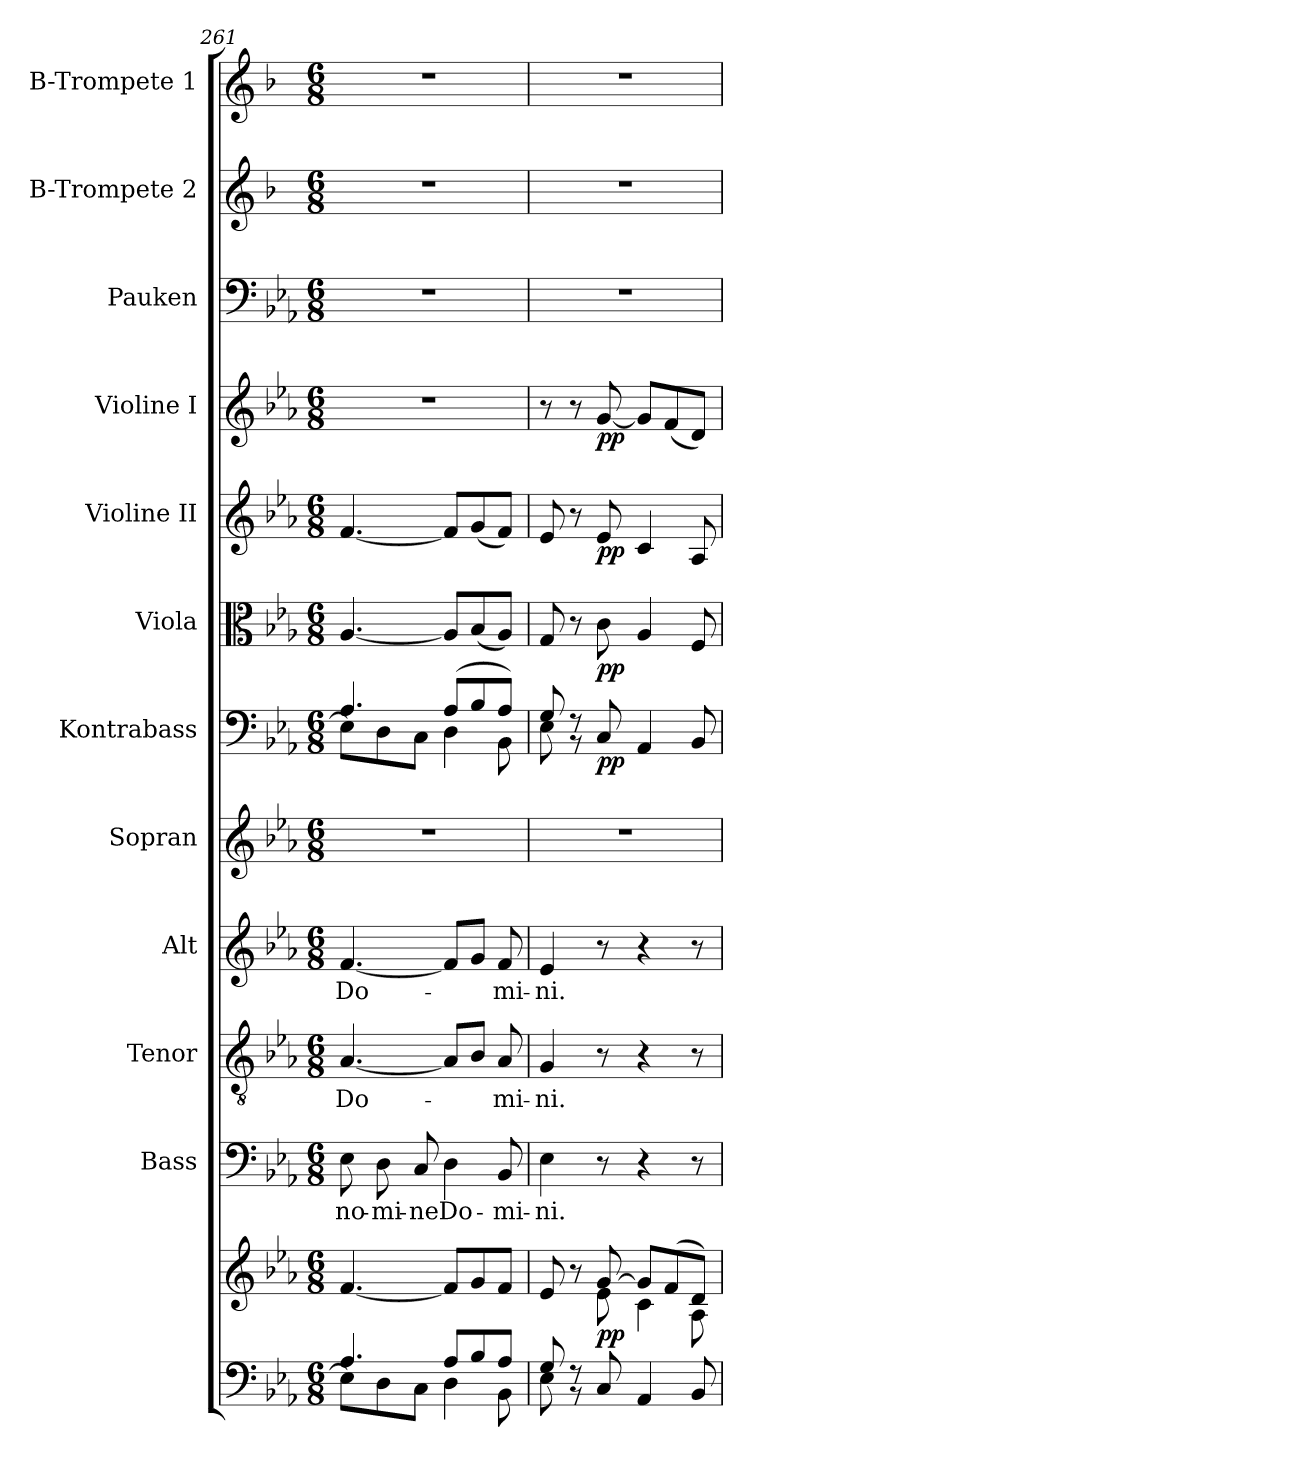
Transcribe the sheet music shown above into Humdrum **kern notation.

**kern	**kern	**dynam	**kern	**text	**kern	**text	**kern	**text	**kern	**kern	**dynam	**kern	**dynam	**kern	**dynam	**kern	**dynam	**kern	**kern	**kern
*part12	*part12	*part12	*part11	*part11	*part10	*part10	*part9	*part9	*part8	*part7	*part7	*part6	*part6	*part5	*part5	*part4	*part4	*part3	*part2	*part1
*staff13	*staff12	*staff12/13	*staff11	*staff11	*staff10	*staff10	*staff9	*staff9	*staff8	*staff7	*staff7	*staff6	*staff6	*staff5	*staff5	*staff4	*staff4	*staff3	*staff2	*staff1
*	*	*	*I"Bass	*	*I"Tenor	*	*I"Alt	*	*I"Sopran	*I"Kontrabass	*	*I"Viola	*	*I"Violine II	*	*I"Violine I	*	*I"Pauken	*I"B-Trompete 2	*I"B-Trompete 1
*	*	*	*I'B.	*	*I'T.	*	*I'A.	*	*I'S.	*I'Kb.	*	*I'Vla.	*	*I'Vl. II	*	*I'Vl. I	*	*I'Pk.	*I'B Trp. 2	*I'B Trp. 1
*clefF4	*clefG2	*	*clefF4	*	*clefGv2	*	*clefG2	*	*clefG2	*clefF4	*	*clefC3	*	*clefG2	*	*clefG2	*	*clefF4	*clefG2	*clefG2
*	*	*	*	*	*	*	*	*	*	*ITrd7c12	*	*	*	*	*	*	*	*	*ITrd1c2	*ITrd1c2
*k[b-e-a-]	*k[b-e-a-]	*	*k[b-e-a-]	*	*k[b-e-a-]	*	*k[b-e-a-]	*	*k[b-e-a-]	*k[b-e-a-]	*	*k[b-e-a-]	*	*k[b-e-a-]	*	*k[b-e-a-]	*	*k[b-e-a-]	*k[b-e-a-]	*k[b-e-a-]
*E-:	*E-:	*	*E-:	*	*E-:	*	*E-:	*	*E-:	*E-:	*	*E-:	*	*E-:	*	*E-:	*	*E-:	*E-:	*E-:
*M6/8	*M6/8	*	*M6/8	*	*M6/8	*	*M6/8	*	*M6/8	*M6/8	*	*M6/8	*	*M6/8	*	*M6/8	*	*M6/8	*M6/8	*M6/8
=261	=261	=261	=261	=261	=261	=261	=261	=261	=261	=261	=261	=261	=261	=261	=261	=261	=261	=261	=261	=261
*^	*	*	*	*	*	*	*	*	*	*	*	*	*	*	*	*	*	*	*	*
!	!	!	!	!	!LO:LY:b	!	!LO:LY:b	!	!LO:LY:b	!	!	!	!	!	!	!	!	!	!	!	!
*	*	*	*	*	*	*	*	*	*	*	*^	*	*	*	*	*	*	*	*	*	*
4.A-/	8E-\L]	[4.f/	.	8E-\	no-	[4.A-/	Do-	[4.f/	Do-	2.r	4.AA-/	8EE-\L]	.	[4.A-/	.	[4.f/	.	2.r	.	2.r	2.r	2.r
!	!	!	!	!	!LO:LY:b	!	!	!	!	!	!	!	!	!	!	!	!	!	!	!	!	!
.	8D\	.	.	8D\	-mi-	.	.	.	.	.	.	8DD\	.	.	.	.	.	.	.	.	.	.
!	!	!	!	!	!LO:LY:b	!	!	!	!	!	!	!	!	!	!	!	!	!	!	!	!	!
.	8C\J	.	.	8C/	-ne	.	.	.	.	.	.	8CC\J	.	.	.	.	.	.	.	.	.	.
!	!	!	!	!	!LO:LY:b	!	!	!	!	!	!	!	!	!	!	!	!	!	!	!	!	!
8A-/L	4D\	8f/L]	.	4D\	Do-	8A-/L]	.	8f/L]	.	.	(<8AA-/L	4DD\	.	8A-/L]	.	8f/L]	.	.	.	.	.	.
8B-/	.	8g/	.	.	.	8B-/J	.	8g/J	.	.	8BB-/	.	.	(<8B-/	.	(<8g/	.	.	.	.	.	.
!	!	!	!	!	!LO:LY:b	!	!LO:LY:b	!	!LO:LY:b	!	!	!	!	!	!	!	!	!	!	!	!	!
8A-/J	8BB-\	8f/J	.	8BB-/	-mi-	8A-/	-mi-	8f/	-mi-	.	8AA-/J)	8BBB-\	.	8A-/J)	.	8f/J)	.	.	.	.	.	.
=262	=262	=262	=262	=262	=262	=262	=262	=262	=262	=262	=262	=262	=262	=262	=262	=262	=262	=262	=262	=262	=262	=262
*	*	*^	*	*	*	*	*	*	*	*	*	*	*	*	*	*	*	*	*	*	*	*
!	!	!	!	!	!	!LO:LY:b	!	!LO:LY:b	!	!LO:LY:b	!	!	!	!	!	!	!	!	!	!	!	!	!
8G/	8E-\	8e-/	4ryy	.	4E-\	-ni.	4G/	-ni.	4e-/	-ni.	2.r	8GG/	8EE-\	.	8G/	.	8e-/	.	8r	.	2.r	2.r	2.r
8r	8r	8r	.	.	.	.	.	.	.	.	.	8r	8r	.	8r	.	8r	.	8r	.	.	.	.
!	!	!	!	!LO:DY:b	!	!	!	!	!	!	!	!	!	!LO:DY:b	!	!LO:DY:b	!	!LO:DY:b	!	!LO:DY:b	!	!	!
8C/	2ryy	[>8g/	8e-\	pp	8r	.	8r	.	8r	.	.	8CC/	2ryy	pp	8c\	pp	8e-/	pp	[8g/	pp	.	.	.
4AA-/	.	8g/L]	4c\	.	4r	.	4r	.	4r	.	.	4AAA-/	.	.	4A-/	.	4c/	.	8g/L]	.	.	.	.
.	.	(>8f/	.	.	.	.	.	.	.	.	.	.	.	.	.	.	.	.	(<8f/	.	.	.	.
8BB-/	.	8d/J)	8A-\	.	8r	.	8r	.	8r	.	.	8BBB-/	.	.	8F/	.	8A-/	.	8d/J)	.	.	.	.
*v	*v	*	*	*	*	*	*	*	*	*	*	*v	*v	*	*	*	*	*	*	*	*	*	*
*	*v	*v	*	*	*	*	*	*	*	*	*	*	*	*	*	*	*	*	*	*	*
=	=	=	=	=	=	=	=	=	=	=	=	=	=	=	=	=	=	=	=	=
*-	*-	*-	*-	*-	*-	*-	*-	*-	*-	*-	*-	*-	*-	*-	*-	*-	*-	*-	*-	*-
